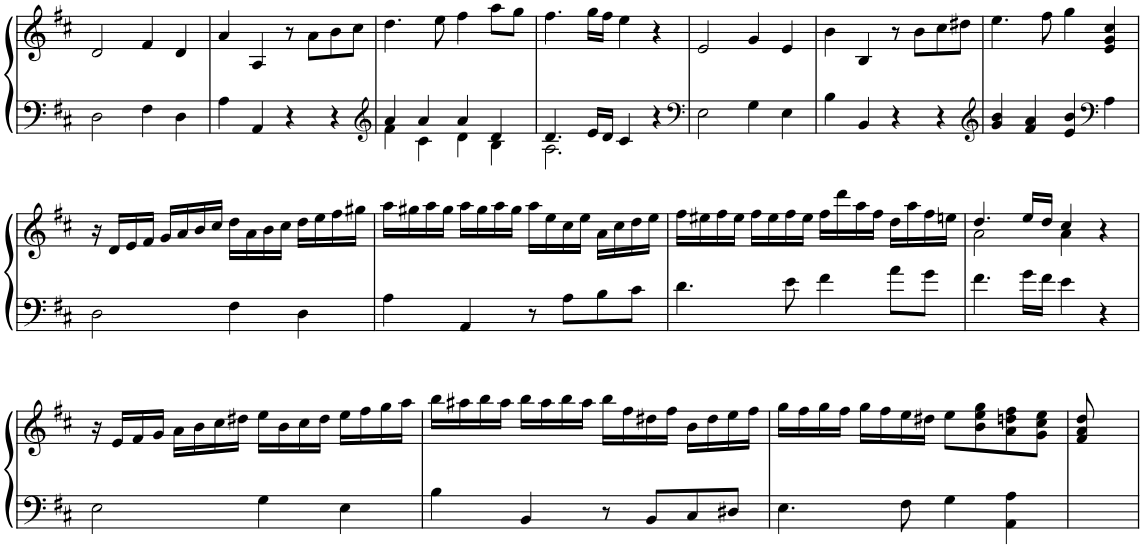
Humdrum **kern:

**kern	**kern
*part1	*part1
*staff2	*staff1
*I"Klavier	*
!!LO:PB:g=z
*clefF4	*clefG2
*k[f#c#]	*k[f#c#]
*M4/4	*M4/4
*met(c)	*met(c)
=21	=21
2D\	2d/
4F#\	4f#/
4D\	4d/
=22	=22
4A\	4a/
4AA/	4A/
4r	8r
.	8a\L
4r	8b\
.	8cc#\J
=23	=23
*clefG2	*
*^	*
4a/	4f#\	4.dd\
4a/	4c#\	.
.	.	8ee\
4a/	4d\	4ff#\
4d/	4B\	8aa\L
.	.	8gg\J
=24	=24	=24
4.d/	2.A\	4.ff#\
16e/LL	.	16gg\LL
16d/JJ	.	16ff#\JJ
4c#/	.	4ee\
4r	4ryy	4r
*v	*v	*
=25	=25
*clefF4	*
2E\	2e/
4G\	4g/
4E\	4e/
=26	=26
4B\	4b\
4BB/	4B/
4r	8r
.	8b\L
4r	8cc#\
.	8dd#X\J
=27	=27
*clefG2	*
4g/ 4b/	4.ee\
4f#/ 4a/	.
.	8ff#\
4e/ 4b/	4gg\
*clefF4	*
4A\	4e/ 4g/ 4cc#/
!!LO:LB:g=z
=28	=28
2D\	16r
.	16d/LL
.	16e/
.	16f#/JJ
.	16g/LL
.	16a/
.	16b/
.	16cc#/JJ
4F#\	16dd\LL
.	16a\
.	16b\
.	16cc#\JJ
4D\	16dd\LL
.	16ee\
.	16ff#\
.	16gg#X\JJ
=29	=29
4A\	16aa\LL
.	16gg#X\
.	16aa\
.	16gg#\JJ
4AA/	16aa\LL
.	16gg#\
.	16aa\
.	16gg#\JJ
8r	16aa\LL
.	16ee\
8A\L	16cc#\
.	16ee\JJ
8B\	16a\LL
.	16cc#\
8c#\J	16dd\
.	16ee\JJ
=30	=30
4.d\	16ff#\LL
.	16ee#X\
.	16ff#\
.	16ee#\JJ
.	16ff#\LL
.	16ee#\
8e\	16ff#\
.	16ee#\JJ
4f#\	16ff#\LL
.	16ddd\
.	16aa\
.	16ff#\JJ
8a\L	16dd\LL
.	16aa\
8g\J	16ff#\
.	16een\JJ
=31	=31
*	*^
4.f#\	4.dd/	2a\
16g\LL	16ee/LL	.
16f#\JJ	16dd/JJ	.
4e\	4cc#/	4a\
4r	4r	4ryy
*	*v	*v
!!LO:LB:g=z
=32	=32
*^	*
2E\	1ryy	16r
.	.	16e/LL
.	.	16f#/
.	.	16g/JJ
.	.	16a\LL
.	.	16b\
.	.	16cc#\
.	.	16dd#X\JJ
4G\	.	16ee\LL
.	.	16b\
.	.	16cc#\
.	.	16dd#\JJ
4E\	.	16ee\LL
.	.	16ff#\
.	.	16gg\
.	.	16aa\JJ
*v	*v	*
=33	=33
4B\	16bb\LL
.	16aa#X\
.	16bb\
.	16aa#\JJ
4BB/	16bb\LL
.	16aa#\
.	16bb\
.	16aa#\JJ
8r	16bb\LL
.	16ff#\
8BB/L	16dd#X\
.	16ff#\JJ
8C#/	16b\LL
.	16dd#\
8D#X/J	16ee\
.	16ff#\JJ
=34	=34
4.E\	16gg\LL
.	16ff#\
.	16gg\
.	16ff#\JJ
.	16gg\LL
.	16ff#\
8F#\	16ee\
.	16dd#X\JJ
4G\	8ee\L
.	8b\ 8ee\ 8gg\
4AA\ 4A\	8a\ 8ddn\ 8ff#\
.	8g\ 8cc#\ 8ee\J
=35	=35
4ryy	8f#/ 8a/ 8dd/
.	8ryy
=	=
*-	*-
